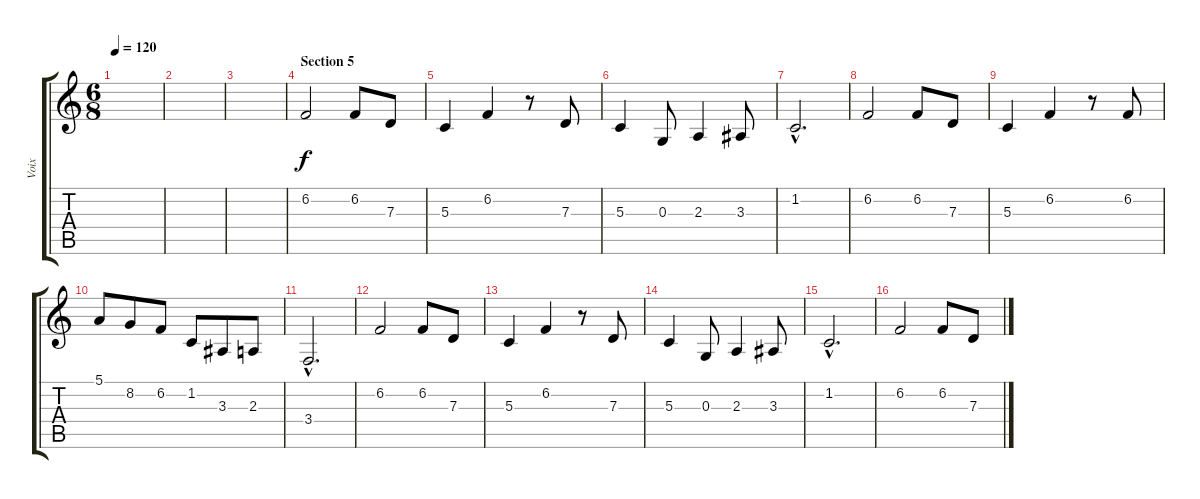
\track ("Voix" "Voix") {instrument altosax}
\staff {score tabs}
\tuning (E4 B3 G3 D3 A2 E2) {hide}
\ts (6 8)
\tempo 120
\clef g2
\ks c
|
|
|
\section ("" "Section 5")
6.2.2 6.2.8 7.3.8 |
5.3.4 6.2.4 r.8 7.3.8 |
5.3.4 0.3.8 2.3.4 3.3.8 |
1.2{hac}.2{d} |
6.2.2 6.2.8 7.3.8 |
5.3.4 6.2.4 r.8 6.2.8 |
5.1.8 8.2.8 6.2.8 1.2.8 3.3.8 2.3.8 |
3.4{hac}.2{d} |
6.2.2 6.2.8 7.3.8 |
5.3.4 6.2.4 r.8 7.3.8 |
5.3.4 0.3.8 2.3.4 3.3.8 |
1.2{hac}.2{d} |
6.2.2 6.2.8 7.3.8
